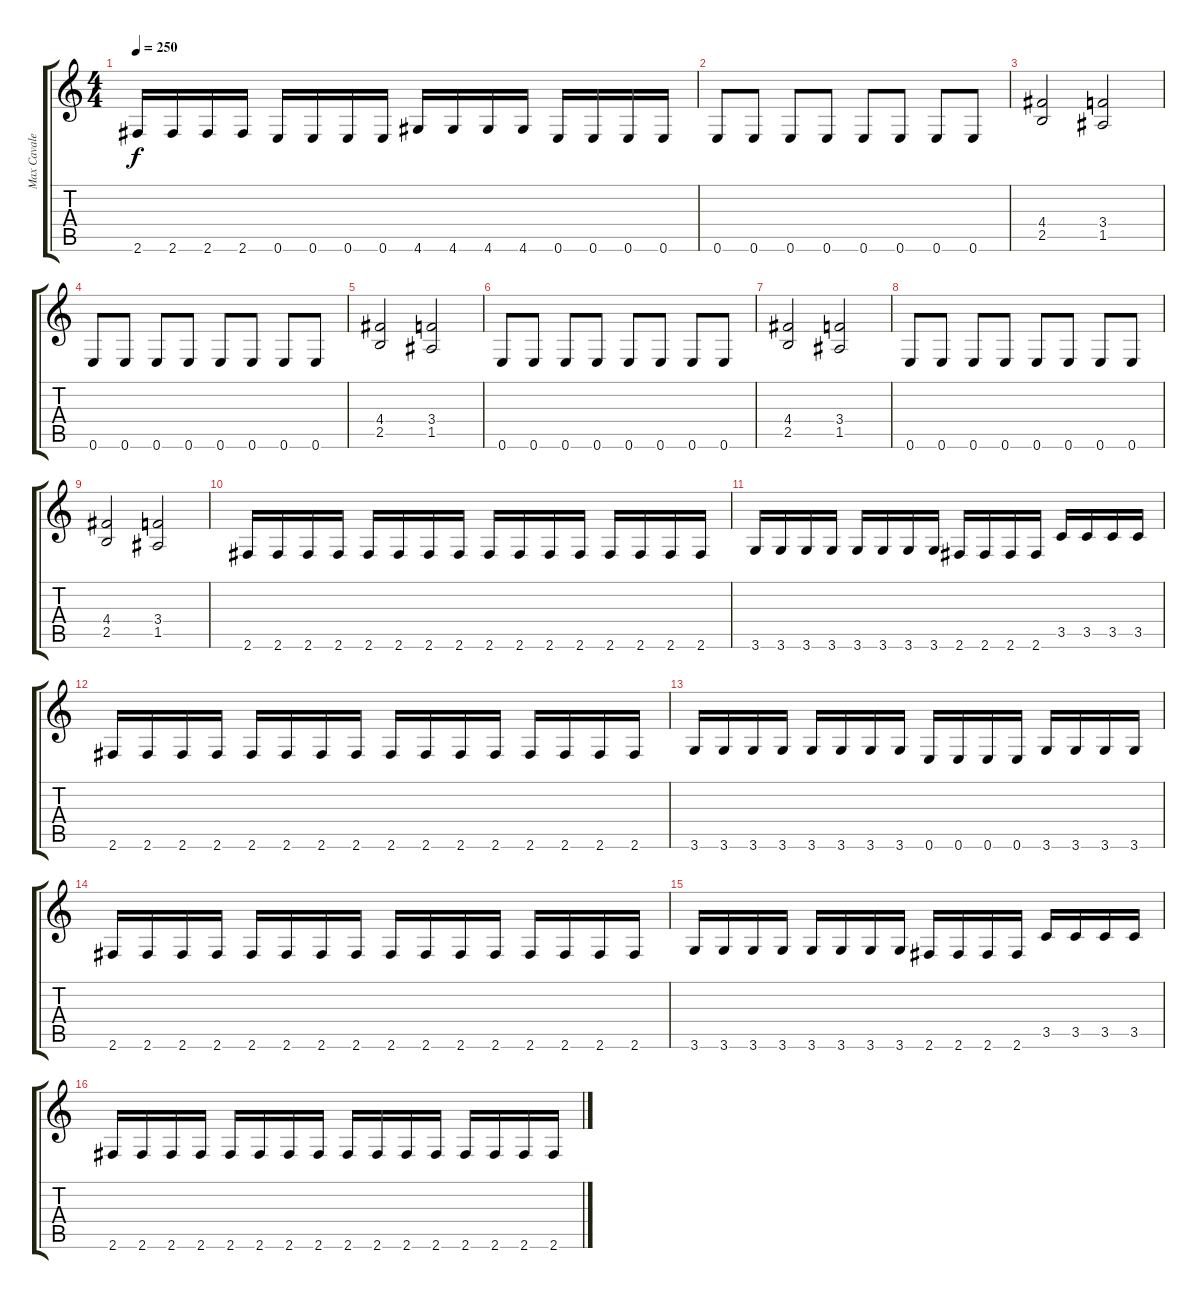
\track ("Max Cavalera" "Max Cavale") {instrument distortionguitar}
\staff {score tabs}
\tuning (E4 B3 G3 D3 A2 E2) {hide}
\ts (4 4)
\tempo 250
\clef g2
\ks c
2.6.16{dy f} 2.6.16 2.6.16 2.6.16 0.6.16 0.6.16 0.6.16 0.6.16 4.6.16 4.6.16 4.6.16 4.6.16 0.6.16 0.6.16 0.6.16 0.6.16 |
0.6.8 0.6.8 0.6.8 0.6.8 0.6.8 0.6.8 0.6.8 0.6.8 |
(4.4 2.5).2 (3.4 1.5).2 |
0.6.8 0.6.8 0.6.8 0.6.8 0.6.8 0.6.8 0.6.8 0.6.8 |
(4.4 2.5).2 (3.4 1.5).2 |
0.6.8 0.6.8 0.6.8 0.6.8 0.6.8 0.6.8 0.6.8 0.6.8 |
(4.4 2.5).2 (3.4 1.5).2 |
0.6.8 0.6.8 0.6.8 0.6.8 0.6.8 0.6.8 0.6.8 0.6.8 |
(4.4 2.5).2 (3.4 1.5).2 |
2.6.16 2.6.16 2.6.16 2.6.16 2.6.16 2.6.16 2.6.16 2.6.16 2.6.16 2.6.16 2.6.16 2.6.16 2.6.16 2.6.16 2.6.16 2.6.16 |
3.6.16 3.6.16 3.6.16 3.6.16 3.6.16 3.6.16 3.6.16 3.6.16 2.6.16 2.6.16 2.6.16 2.6.16 3.5.16 3.5.16 3.5.16 3.5.16 |
2.6.16 2.6.16 2.6.16 2.6.16 2.6.16 2.6.16 2.6.16 2.6.16 2.6.16 2.6.16 2.6.16 2.6.16 2.6.16 2.6.16 2.6.16 2.6.16 |
3.6.16 3.6.16 3.6.16 3.6.16 3.6.16 3.6.16 3.6.16 3.6.16 0.6.16 0.6.16 0.6.16 0.6.16 3.6.16 3.6.16 3.6.16 3.6.16 |
2.6.16 2.6.16 2.6.16 2.6.16 2.6.16 2.6.16 2.6.16 2.6.16 2.6.16 2.6.16 2.6.16 2.6.16 2.6.16 2.6.16 2.6.16 2.6.16 |
3.6.16 3.6.16 3.6.16 3.6.16 3.6.16 3.6.16 3.6.16 3.6.16 2.6.16 2.6.16 2.6.16 2.6.16 3.5.16 3.5.16 3.5.16 3.5.16 |
2.6.16 2.6.16 2.6.16 2.6.16 2.6.16 2.6.16 2.6.16 2.6.16 2.6.16 2.6.16 2.6.16 2.6.16 2.6.16 2.6.16 2.6.16 2.6.16
